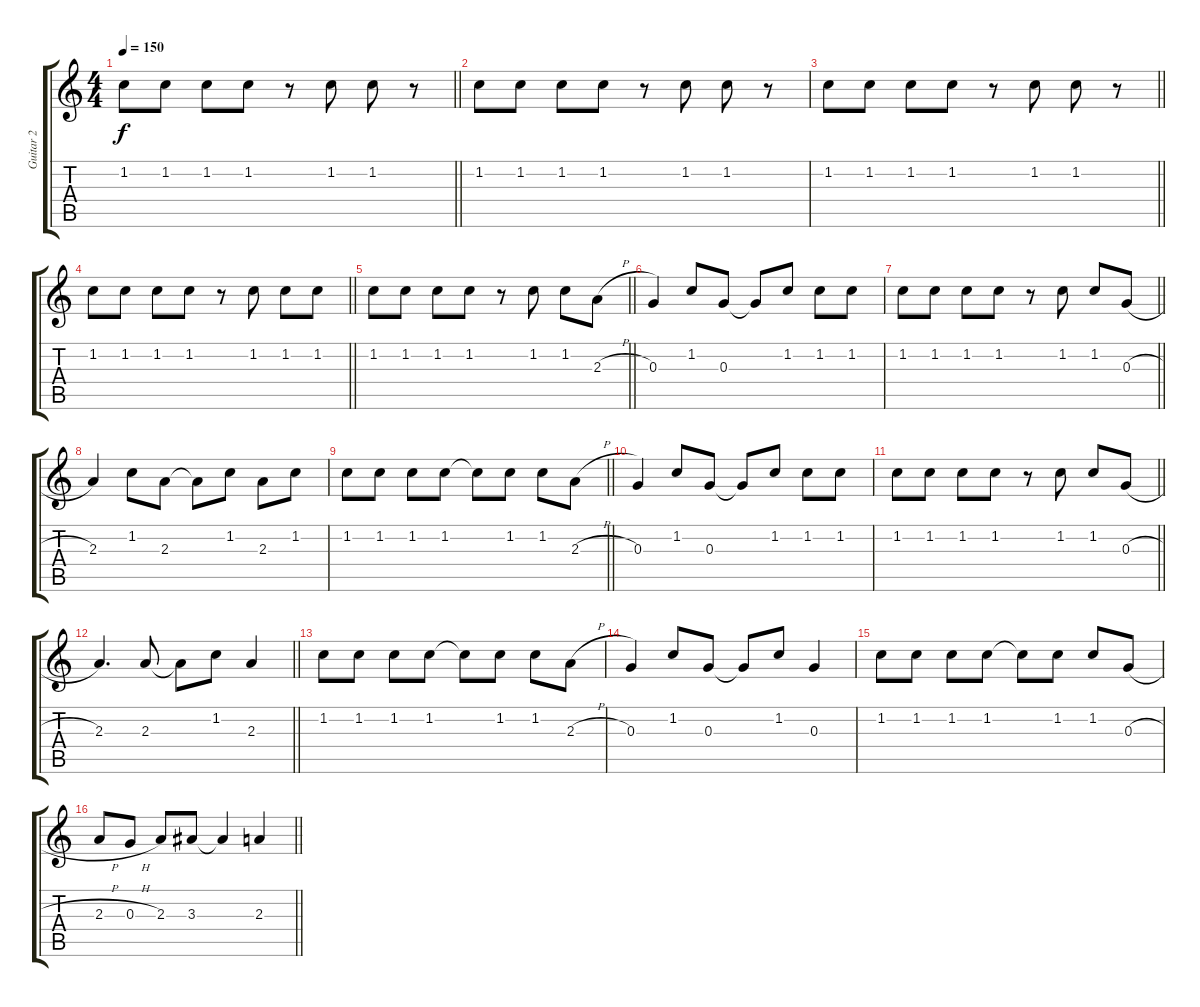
\track ("Guitar 2" "Guitar 2") {instrument distortionguitar}
\staff {score tabs}
\tuning (E4 B3 G3 D3 A2 E2) {hide}
\ts (4 4)
\tempo 150
\clef g2
\barLineRight lightlight
\ks c
1.2.8{dy f} 1.2.8 1.2.8 1.2.8 r.8 1.2.8 1.2.8 r.8 |
1.2.8 1.2.8 1.2.8 1.2.8 r.8 1.2.8 1.2.8 r.8 |
\barLineRight lightlight
1.2.8 1.2.8 1.2.8 1.2.8 r.8 1.2.8 1.2.8 r.8 |
\barLineRight lightlight
1.2.8 1.2.8 1.2.8 1.2.8 r.8 1.2.8 1.2.8 1.2.8 |
\barLineRight lightlight
1.2.8 1.2.8 1.2.8 1.2.8 r.8 1.2.8 1.2.8 2.3{h}.8 |
0.3.4 1.2.8 0.3.8 0.3{t}.8 1.2.8 1.2.8 1.2.8 |
\barLineRight lightlight
1.2.8 1.2.8 1.2.8 1.2.8 r.8 1.2.8 1.2.8 0.3{h}.8 |
2.3.4 1.2.8 2.3.8 2.3{t}.8 1.2.8 2.3.8 1.2.8 |
\barLineRight lightlight
1.2.8 1.2.8 1.2.8 1.2.8 1.2{t}.8 1.2.8 1.2.8 2.3{h}.8 |
0.3.4 1.2.8 0.3.8 0.3{t}.8 1.2.8 1.2.8 1.2.8 |
\barLineRight lightlight
1.2.8 1.2.8 1.2.8 1.2.8 r.8 1.2.8 1.2.8 0.3{h}.8 |
\barLineRight lightlight
2.3.4{d} 2.3.8 2.3{t}.8 1.2.8 2.3.4 |
1.2.8 1.2.8 1.2.8 1.2.8 1.2{t}.8 1.2.8 1.2.8 2.3{h}.8 |
0.3.4 1.2.8 0.3.8 0.3{t}.8 1.2.8 0.3.4 |
1.2.8 1.2.8 1.2.8 1.2.8 1.2{t}.8 1.2.8 1.2.8 0.3{h}.8 |
\barLineRight lightlight
2.3{h}.8 0.3{h}.8 2.3.8 3.3.8 3.3{t}.4 2.3.4
